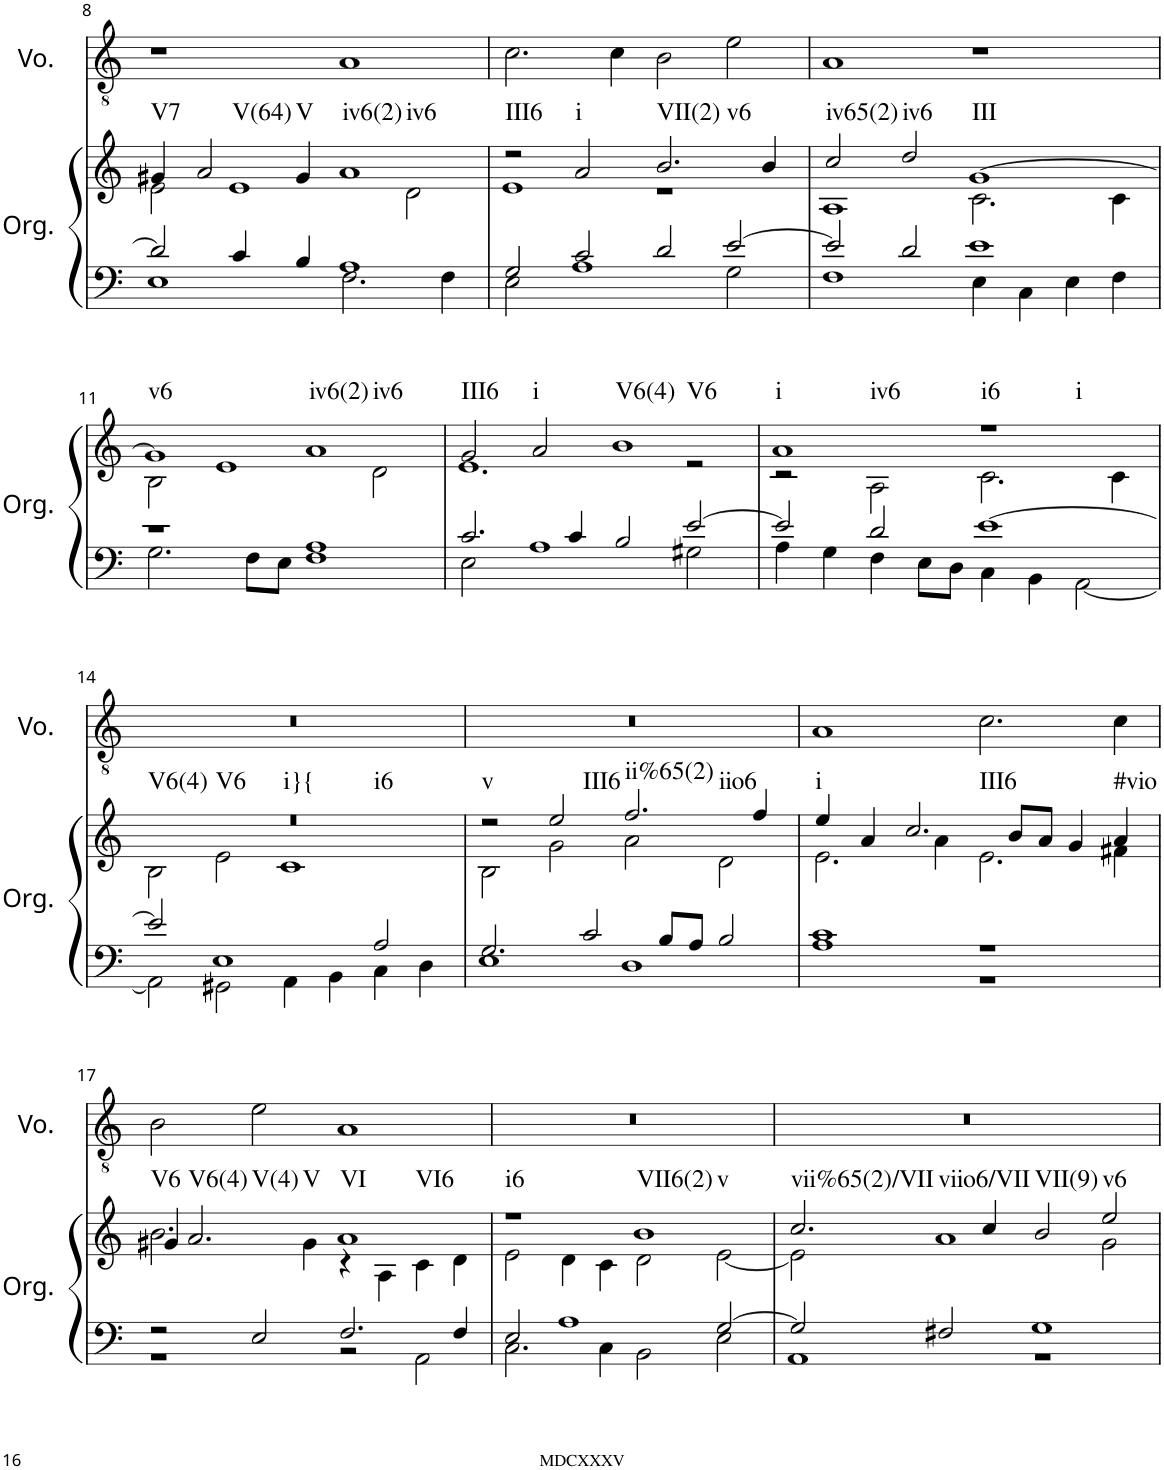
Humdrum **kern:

**kern	**kern	**harte	**kern
*part2	*part2	*part2	*part1
*staff3	*staff2	*	*staff1
*I"Organ	*	*	*I"Voice
*I'Org.	*	*	*I'Vo.
!!LO:PB:g=z
*clefF4	*clefG2	*	*clefGv2
*k[]	*k[]	*	*k[]
*M4/2	*M4/2	*	*M4/2
=8	=8	=8	=8
*^	*^	*	*
!	!	!	!	!LO:H:kt=V7	!
2d/]	1E	4g#X/	2e\	N	1r
!	!	!	!	!LO:H:kt=V(64)	!
.	.	2a/	.	N	.
4c/	.	.	1e	.	.
!	!	!	!	!LO:H:kt=V	!
4B/	.	4g#/	.	N	.
!	!	!	!	!LO:H:n=1:kt=iv6(2)	!
!	!	!	!	!LO:H:n=2:kt=iv6	!
1A	2.F\	1a	.	N N	1A
.	.	.	2d\	.	.
.	4F\	.	.	.	.
=9	=9	=9	=9	=9	=9
!	!	!	!	!LO:H:kt=III6	!
2G/	2E\	2r	1e	N	2.c\
!	!	!	!	!LO:H:kt=i	!
2c/	1A	2a/	.	N	.
.	.	.	.	.	4c\
!	!	!	!	!LO:H:n=1:kt=VII(2)	!
!	!	!	!	!LO:H:n=2:kt=v6	!
2d/	.	2.b/	1r	N N	2B\
[2e/	2G\	.	.	.	2e\
.	.	4b/	.	.	.
=10	=10	=10	=10	=10	=10
!	!	!	!	!LO:H:kt=iv65(2)	!
2e/]	1F	2cc/	1A	N	1A
!	!	!	!	!LO:H:kt=iv6	!
2d/	.	2dd/	.	N	.
!	!	!	!	!LO:H:kt=III	!
1e	4E\	[1g	2.c\	N	1r
.	4C\	.	.	.	.
.	4E\	.	.	.	.
.	4F\	.	4c\	.	.
!!LO:LB:g=z
=11	=11	=11	=11	=11	=11
!	!	!	!	!LO:H:kt=v6	!
1r	2.G\	1g]	2B\	N	0r
.	.	.	1e	.	.
.	8F\L	.	.	.	.
.	8E\J	.	.	.	.
!	!	!	!	!LO:H:n=1:kt=iv6(2)	!
!	!	!	!	!LO:H:n=2:kt=iv6	!
1A	1F	1a	.	N N	.
.	.	.	2d\	.	.
=12	=12	=12	=12	=12	=12
!	!	!	!	!LO:H:kt=III6	!
2.c/	2E\	2g/	1.e	N	0r
!	!	!	!	!LO:H:kt=i	!
.	1A	2a/	.	N	.
4c/	.	.	.	.	.
!	!	!	!	!LO:H:n=1:kt=V6(4)	!
!	!	!	!	!LO:H:n=2:kt=V6	!
2B/	.	1b	.	N N	.
[2e/	2G#X\	.	2r	.	.
=13	=13	=13	=13	=13	=13
!	!	!	!	!LO:H:n=1:kt=i	!
!	!	!	!	!LO:H:n=2:kt=iv6	!
2e/]	4A\	1a	2r	N N	0r
.	4G\	.	.	.	.
2d/	4F\	.	2A\	.	.
.	8E\L	.	.	.	.
.	8D\J	.	.	.	.
!	!	!	!	!LO:H:n=1:kt=i6	!
!	!	!	!	!LO:H:n=2:kt=i	!
[1e	4C\	1r	2.c\	N N	.
.	4BB\	.	.	.	.
.	[2AA\	.	.	.	.
.	.	.	4c\	.	.
!!LO:LB:g=z
=14	=14	=14	=14	=14	=14
!	!	!	!	!LO:H:n=1:kt=V6(4)	!
!	!	!	!	!LO:H:n=2:kt=V6	!
!	!	!	!	!LO:H:n=3:kt=i}{	!
!	!	!	!	!LO:H:n=4:kt=i6	!
2e/]	2AA\]	0r	2B\	N N N N	0r
1E	2GG#X\	.	2e\	.	.
.	4AA\	.	1c	.	.
.	4BB\	.	.	.	.
2A/	4C\	.	.	.	.
.	4D\	.	.	.	.
=15	=15	=15	=15	=15	=15
!	!	!	!	!LO:H:kt=v	!
2.G/	1E	2r	2B\	N	0r
!	!	!	!	!LO:H:kt=III6	!
.	.	2ee/	2g\	N	.
2c/	.	.	.	.	.
!	!	!	!	!LO:H:n=1:kt=ii%65(2)	!
!	!	!	!	!LO:H:n=2:kt=iio6	!
.	1D	2.ff/	2a\	N N	.
8B/L	.	.	.	.	.
8A/J	.	.	.	.	.
2B/	.	.	2d\	.	.
.	.	4ff/	.	.	.
=16	=16	=16	=16	=16	=16
!	!	!	!	!LO:H:kt=i	!
1c	1A	4ee/	2.e\	N	1A
.	.	4a/	.	.	.
!	!	!	!	!LO:H:kt=III6	!
.	.	2.cc/	.	N	.
.	.	.	4a\	.	.
1r	1r	.	2.e\	.	2.c\
.	.	8b/L	.	.	.
.	.	8a/J	.	.	.
.	.	4g/	.	.	.
!	!	!	!	!LO:H:kt=#vio	!
.	.	4a/	4f#X\	N	4c\
!!LO:LB:g=z
=17	=17	=17	=17	=17	=17
!	!	!	!	!LO:H:kt=V6	!
2r	1r	4g#X/	2.b\	N	2B\
!	!	!	!	!LO:H:n=1:kt=V6(4)	!
!	!	!	!	!LO:H:n=2:kt=V(4)	!
!	!	!	!	!LO:H:n=3:kt=V	!
.	.	2.a/	.	N N N	.
2E/	.	.	.	.	2e\
.	.	.	4g#\	.	.
!	!	!	!	!LO:H:n=1:kt=VI	!
!	!	!	!	!LO:H:n=2:kt=VI6	!
2.F/	2r	1a	4r	N N	1A
.	.	.	4A\	.	.
.	2AA\	.	4c\	.	.
4F/	.	.	4d\	.	.
=18	=18	=18	=18	=18	=18
!	!	!	!	!LO:H:kt=i6	!
2E/	2.C\	1r	2e\	N	0r
1A	.	.	4d\	.	.
.	4C\	.	4c\	.	.
!	!	!	!	!LO:H:n=1:kt=VII6(2)	!
!	!	!	!	!LO:H:n=2:kt=v	!
.	2BB\	1b	2d\	N N	.
[2G/	2E\	.	[2e\	.	.
=19	=19	=19	=19	=19	=19
!	!	!	!	!LO:H:n=1:kt=vii%65(2)/VII	!
!	!	!	!	!LO:H:n=2:kt=viio6/VII	!
2G/]	1AA	2.cc/	2e\]	N N	0r
2F#X/	.	.	1a	.	.
.	.	4cc/	.	.	.
!	!	!	!	!LO:H:kt=VII(9)	!
1G	1r	2b/	.	N	.
!	!	!	!	!LO:H:kt=v6	!
.	.	2ee/	2g\	N	.
*v	*v	*	*	*	*
*	*v	*v	*	*
=	=	=	=
*-	*-	*-	*-
